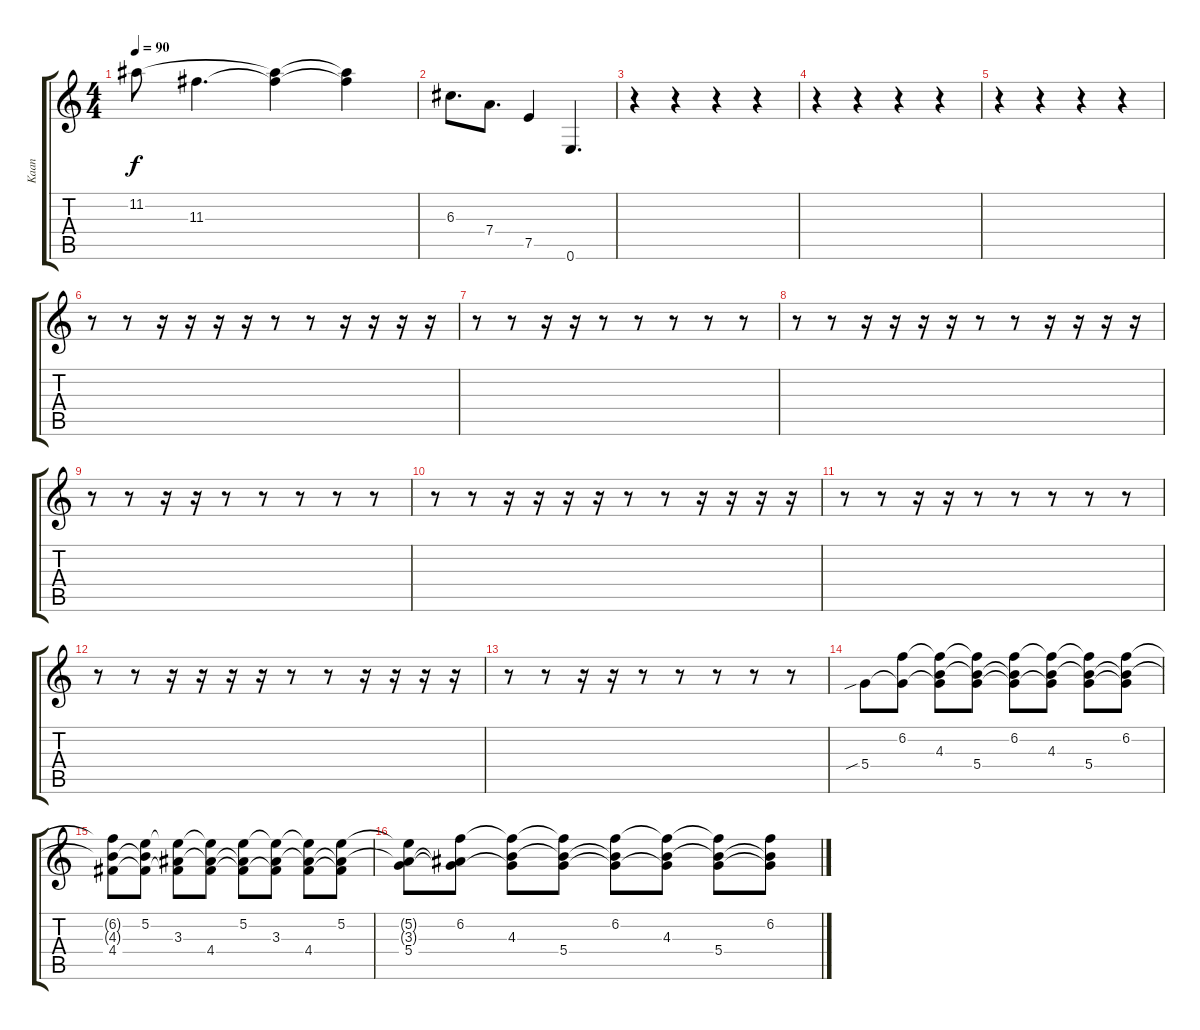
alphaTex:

\track ("Kaan" "Kaan") {instrument electricguitarclean}
\staff {score tabs}
\tuning (E4 B3 G3 D3 A2 E2) {hide}
\ts (4 4)
\tempo 90
\clef g2
\ks c
11.2.8{dy f} 11.3.4{d} (11.2{t} 11.3{t}).4 (11.2{t} 11.3{t}).4 |
6.3.8{d} 7.4.8{d} 7.5.4 0.6.4{d} |
r.4 r.4 r.4 r.4 |
r.4 r.4 r.4 r.4 |
r.4 r.4 r.4 r.4 |
r.8 r.8 r.16 r.16 r.16 r.16 r.8 r.8 r.16 r.16 r.16 r.16 |
r.8 r.8 r.16 r.16 r.8 r.8 r.8 r.8 r.8 |
r.8 r.8 r.16 r.16 r.16 r.16 r.8 r.8 r.16 r.16 r.16 r.16 |
r.8 r.8 r.16 r.16 r.8 r.8 r.8 r.8 r.8 |
r.8 r.8 r.16 r.16 r.16 r.16 r.8 r.8 r.16 r.16 r.16 r.16 |
r.8 r.8 r.16 r.16 r.8 r.8 r.8 r.8 r.8 |
r.8 r.8 r.16 r.16 r.16 r.16 r.8 r.8 r.16 r.16 r.16 r.16 |
r.8 r.8 r.16 r.16 r.8 r.8 r.8 r.8 r.8 |
5.4{sib}.8 (6.2 5.4{t}).8 (6.2{t} 4.3 5.4{t}).8 (6.2{t} 4.3{t} 5.4).8 (6.2 4.3{t} 5.4{t}).8 (6.2{t} 4.3 5.4{t}).8 (6.2{t} 4.3{t} 5.4).8 (6.2 4.3{t} 5.4{t}).8 |
(6.2{t} 4.3{t} 4.4).8 (5.2 4.3{t} 4.4{t}).8 (5.2{t} 3.3 4.4{t}).8 (5.2{t} 3.3{t} 4.4).8 (5.2 3.3{t} 4.4{t}).8 (5.2{t} 3.3 4.4{t}).8 (5.2{t} 3.3{t} 4.4).8 (5.2 3.3{t} 4.4{t}).8 |
(5.2{t} 3.3{t} 5.4).8 (6.2 3.3{t} 5.4{t}).8 (6.2{t} 4.3 5.4{t}).8 (6.2{t} 4.3{t} 5.4).8 (6.2 4.3{t} 5.4{t}).8 (6.2{t} 4.3 5.4{t}).8 (6.2{t} 4.3{t} 5.4).8 (6.2 4.3{t} 5.4{t}).8
